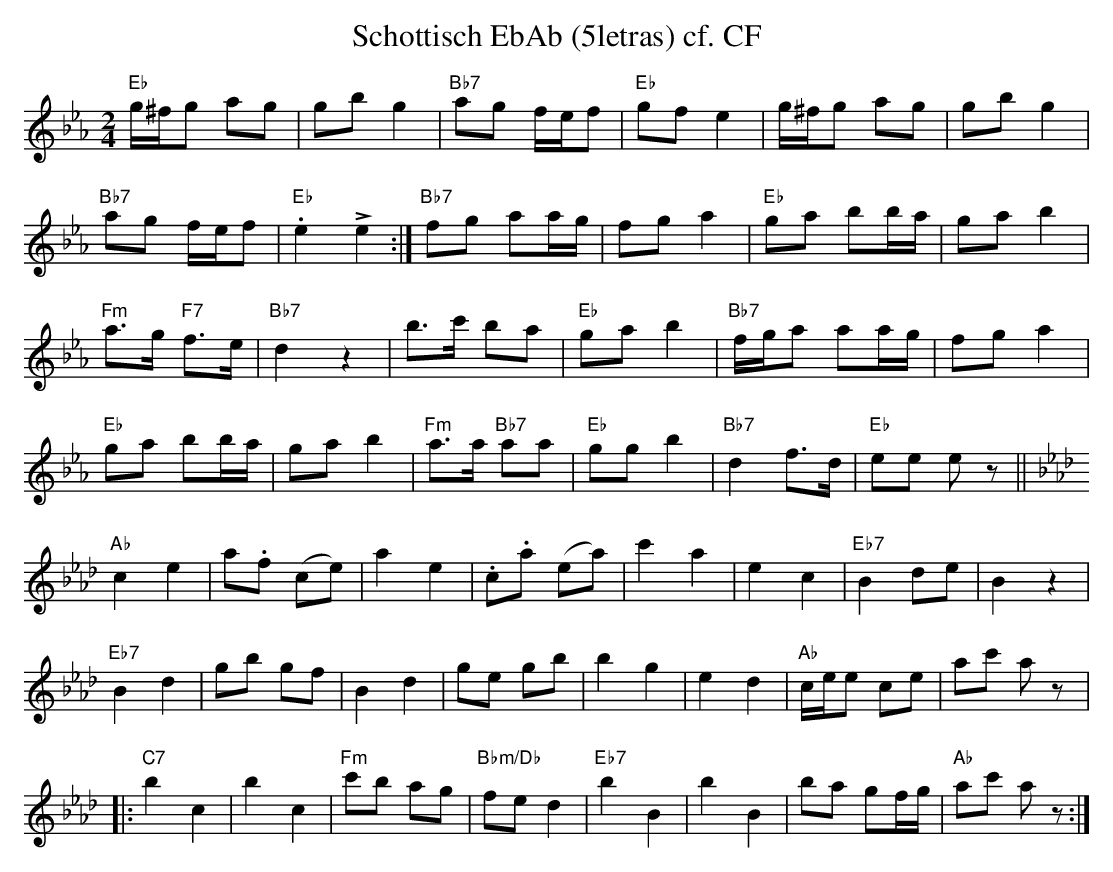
X:1
T:Schottisch EbAb (5letras) cf. CF
M:2/4
L:1/8
K:Ebmaj%%MIDI gchordon
"Eb"g/2^f/2g ag | gbg2 | "Bb7"ag f/2e/2f | "Eb"gfe2 | g/2^f/2g ag | gbg2 |
"Bb7"ag f/2e/2f | "Eb".e2!>!e2 :| "Bb7"fg aa/2g/2 | fga2 | "Eb"ga bb/2a/2 | gab2 |
"Fm"a>g "F7"f>e | "Bb7"d2z2 | b>c' ba | "Eb"gab2 | "Bb7"f/2g/2a aa/2g/2 | fga2 |
"Eb"ga bb/2a/2 | gab2 | "Fm"a>a "Bb7"aa | "Eb"ggb2 | "Bb7"d2 f>d | "Eb"ee ez || [K:Abmaj]
"Ab"c2e2 | a.f (ce) | a2e2 | .c.a (ea) | c'2a2 | e2c2 | "Eb7"B2 de | B2z2 |
"Eb7"B2d2 | gb gf | B2d2 | ge gb | b2g2 | e2d2 | "Ab"c/2e/2e ce | ac' az |:
"C7"b2c2 | b2c2 | "Fm"c'b ag | "Bbm/Db"fed2 | "Eb7"b2B2 | b2B2 | ba gf/2g/2 | "Ab"ac' az :|
